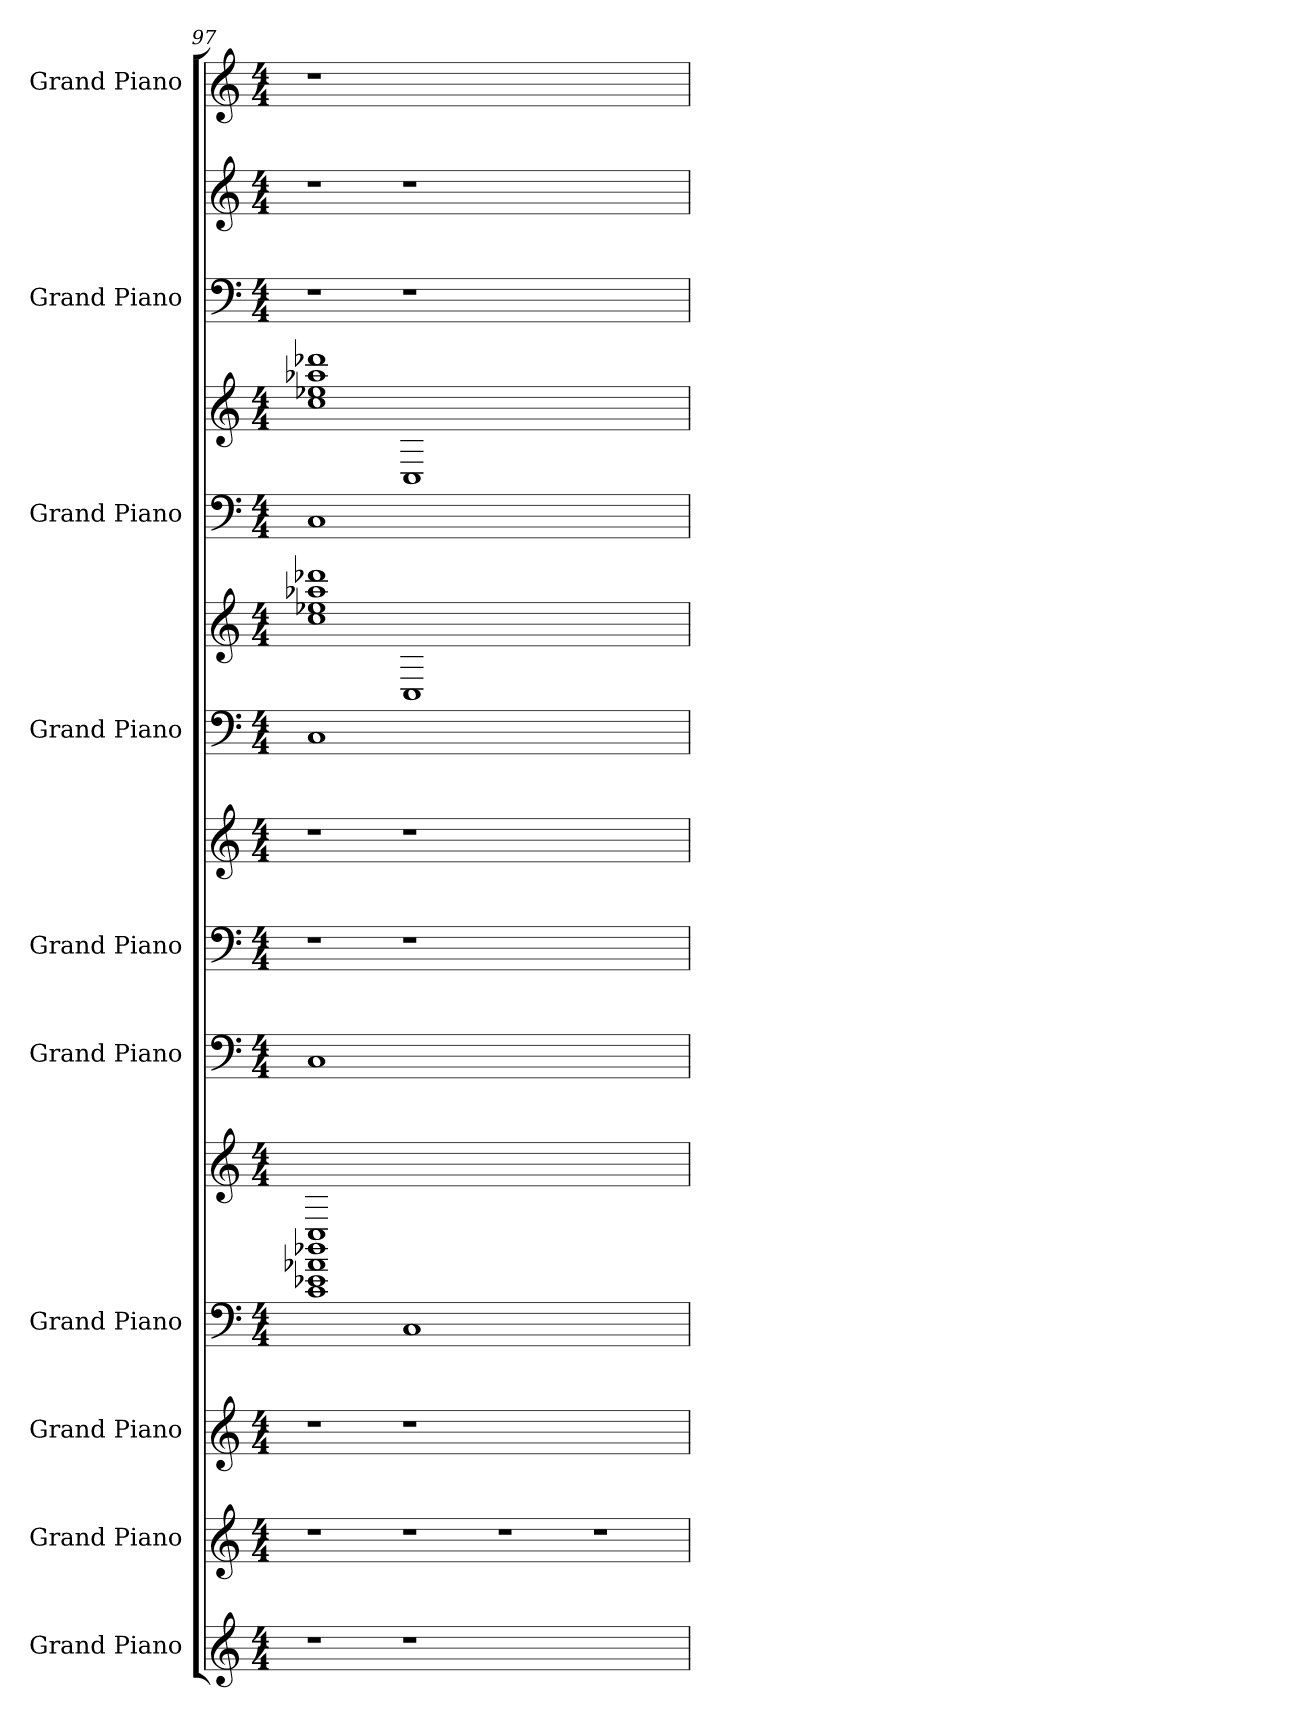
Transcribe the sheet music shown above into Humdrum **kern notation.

**kern	**kern	**kern	**kern	**kern	**kern	**kern	**kern	**kern	**kern	**kern	**kern	**kern	**kern	**kern
*part10	*part9	*part8	*part7	*part7	*part6	*part5	*part5	*part4	*part4	*part3	*part3	*part2	*part2	*part1
*staff15	*staff14	*staff13	*staff12	*staff11	*staff10	*staff9	*staff8	*staff7	*staff6	*staff5	*staff4	*staff3	*staff2	*staff1
*I"Grand Piano	*I"Grand Piano	*I"Grand Piano	*I"Grand Piano	*	*I"Grand Piano	*I"Grand Piano	*	*I"Grand Piano	*	*I"Grand Piano	*	*I"Grand Piano	*	*I"Grand Piano
*clefG2	*clefG2	*clefG2	*clefF4	*clefG2	*clefF4	*clefF4	*clefG2	*clefF4	*clefG2	*clefF4	*clefG2	*clefF4	*clefG2	*clefG2
*k[]	*k[]	*k[]	*k[]	*k[]	*k[]	*k[]	*k[]	*k[]	*k[]	*k[]	*k[]	*k[]	*k[]	*k[]
*C:	*C:	*C:	*C:	*C:	*C:	*C:	*C:	*C:	*C:	*C:	*C:	*C:	*C:	*C:
*M4/4	*M4/4	*M4/4	*M4/4	*M4/4	*M4/4	*M4/4	*M4/4	*M4/4	*M4/4	*M4/4	*M4/4	*M4/4	*M4/4	*M4/4
=97	=97	=97	=97	=97	=97	=97	=97	=97	=97	=97	=97	=97	=97	=97
1r	1r	1r	1c 1e-X 1a-X 1dd-X	1C	1C	1r	1r	1C	1cc 1ee-X 1aa-X 1ddd-X	1C	1cc 1ee-X 1aa-X 1ddd-X	1r	1r	1r
1r	1r	1r	1C	0.ryy	0.ryy	1r	1r	0.ryy	1C	0.ryy	1C	1r	1r	0.ryy
0ryy	1r	0ryy	0ryy	.	.	0ryy	0ryy	.	0ryy	.	0ryy	0ryy	0ryy	.
.	1r	.	.	.	.	.	.	.	.	.	.	.	.	.
=	=	=	=	=	=	=	=	=	=	=	=	=	=	=
*-	*-	*-	*-	*-	*-	*-	*-	*-	*-	*-	*-	*-	*-	*-
